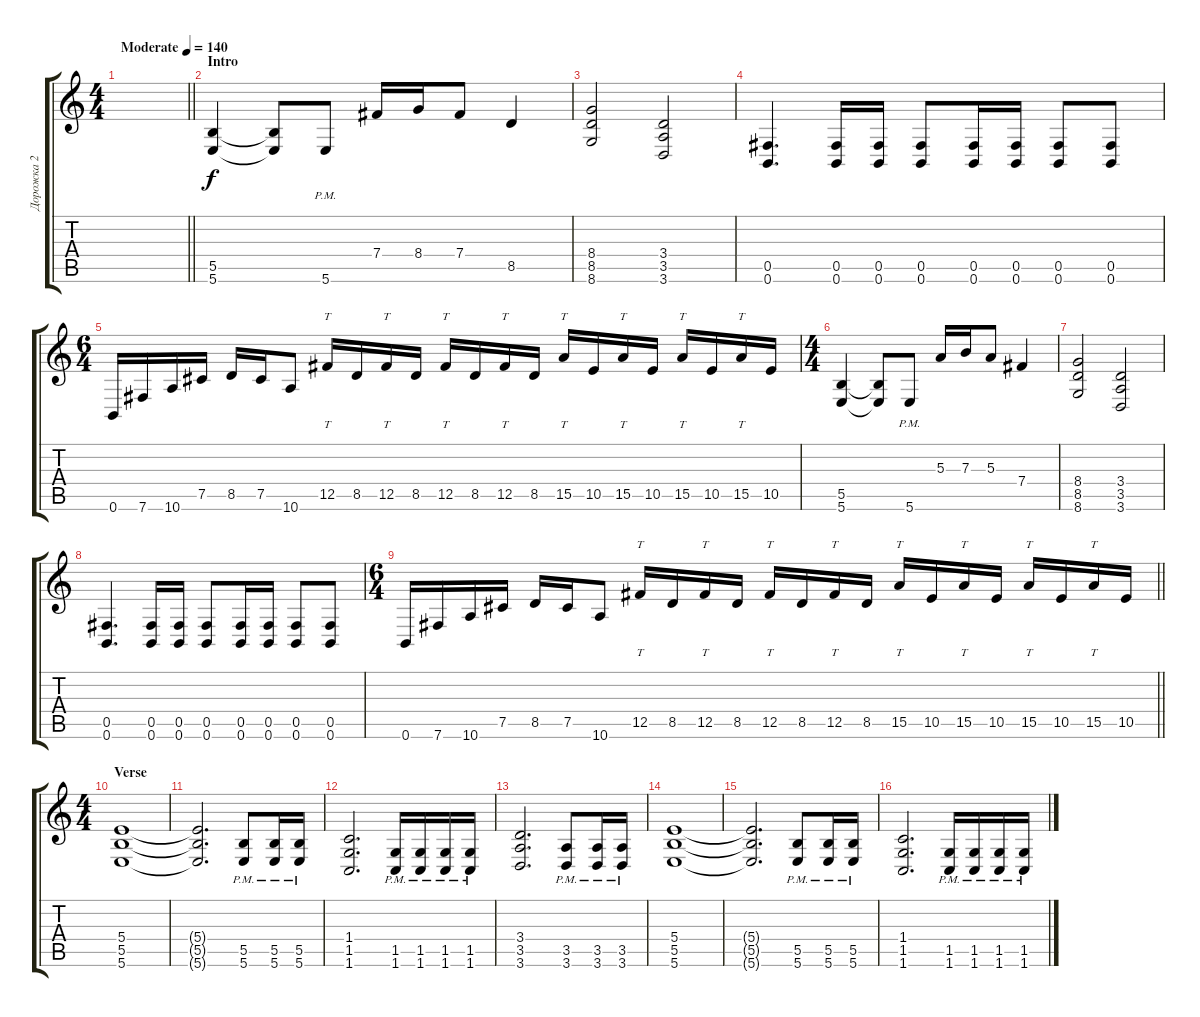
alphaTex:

\track ("Дорожка 2" "Дорожка 2") {instrument distortionguitar}
\staff {score tabs}
\tuning (Db4 Ab3 E3 B2 Gb2 B1) {hide}
\ts (4 4)
\tempo (140 "Moderate")
\clef g2
\barLineRight lightlight
\ks c
|
\section ("" "Intro")
(5.5 5.6).4 (5.5{t} 5.6{t}).8 5.6{pm}.8 7.4.16 8.4.16 7.4.8 8.5.4 |
(8.4 8.5 8.6).2 (3.4 3.5 3.6).2 |
(0.5 0.6).4{d} (0.5 0.6).16 (0.5 0.6).16 (0.5 0.6).8 (0.5 0.6).16 (0.5 0.6).16 (0.5 0.6).8 (0.5 0.6).8 |
\ts (6 4)
0.6.16 7.6.16 10.6.16 7.5.16 8.5.16 7.5.16 10.6.8 12.5.16{tt} 8.5.16 12.5.16{tt} 8.5.16 12.5.16{tt} 8.5.16 12.5.16{tt} 8.5.16 15.5.16{tt} 10.5.16 15.5.16{tt} 10.5.16 15.5.16{tt} 10.5.16 15.5.16{tt} 10.5.16 |
\ts (4 4)
(5.5 5.6).4 (5.5{t} 5.6{t}).8 5.6{pm}.8 5.3.16 7.3.16 5.3.8 7.4.4 |
(8.4 8.5 8.6).2 (3.4 3.5 3.6).2 |
(0.5 0.6).4{d} (0.5 0.6).16 (0.5 0.6).16 (0.5 0.6).8 (0.5 0.6).16 (0.5 0.6).16 (0.5 0.6).8 (0.5 0.6).8 |
\ts (6 4)
\barLineRight lightlight
0.6.16 7.6.16 10.6.16 7.5.16 8.5.16 7.5.16 10.6.8 12.5.16{tt} 8.5.16 12.5.16{tt} 8.5.16 12.5.16{tt} 8.5.16 12.5.16{tt} 8.5.16 15.5.16{tt} 10.5.16 15.5.16{tt} 10.5.16 15.5.16{tt} 10.5.16 15.5.16{tt} 10.5.16 |
\ts (4 4)
\section ("" "Verse")
(5.4 5.5 5.6).1 |
(5.4{t} 5.5{t} 5.6{t}).2{d} (5.5{pm} 5.6{pm}).8 (5.5{pm} 5.6{pm}).16 (5.5{pm} 5.6{pm}).16 |
(1.4 1.5 1.6).2{d} (1.5{pm} 1.6{pm}).16 (1.5{pm} 1.6{pm}).16 (1.5{pm} 1.6{pm}).16 (1.5{pm} 1.6{pm}).16 |
(3.4 3.5 3.6).2{d} (3.5{pm} 3.6{pm}).8 (3.5{pm} 3.6{pm}).16 (3.5{pm} 3.6{pm}).16 |
(5.4 5.5 5.6).1 |
(5.4{t} 5.5{t} 5.6{t}).2{d} (5.5{pm} 5.6{pm}).8 (5.5{pm} 5.6{pm}).16 (5.5{pm} 5.6{pm}).16 |
(1.4 1.5 1.6).2{d} (1.5{pm} 1.6{pm}).16 (1.5{pm} 1.6{pm}).16 (1.5{pm} 1.6{pm}).16 (1.5{pm} 1.6{pm}).16
